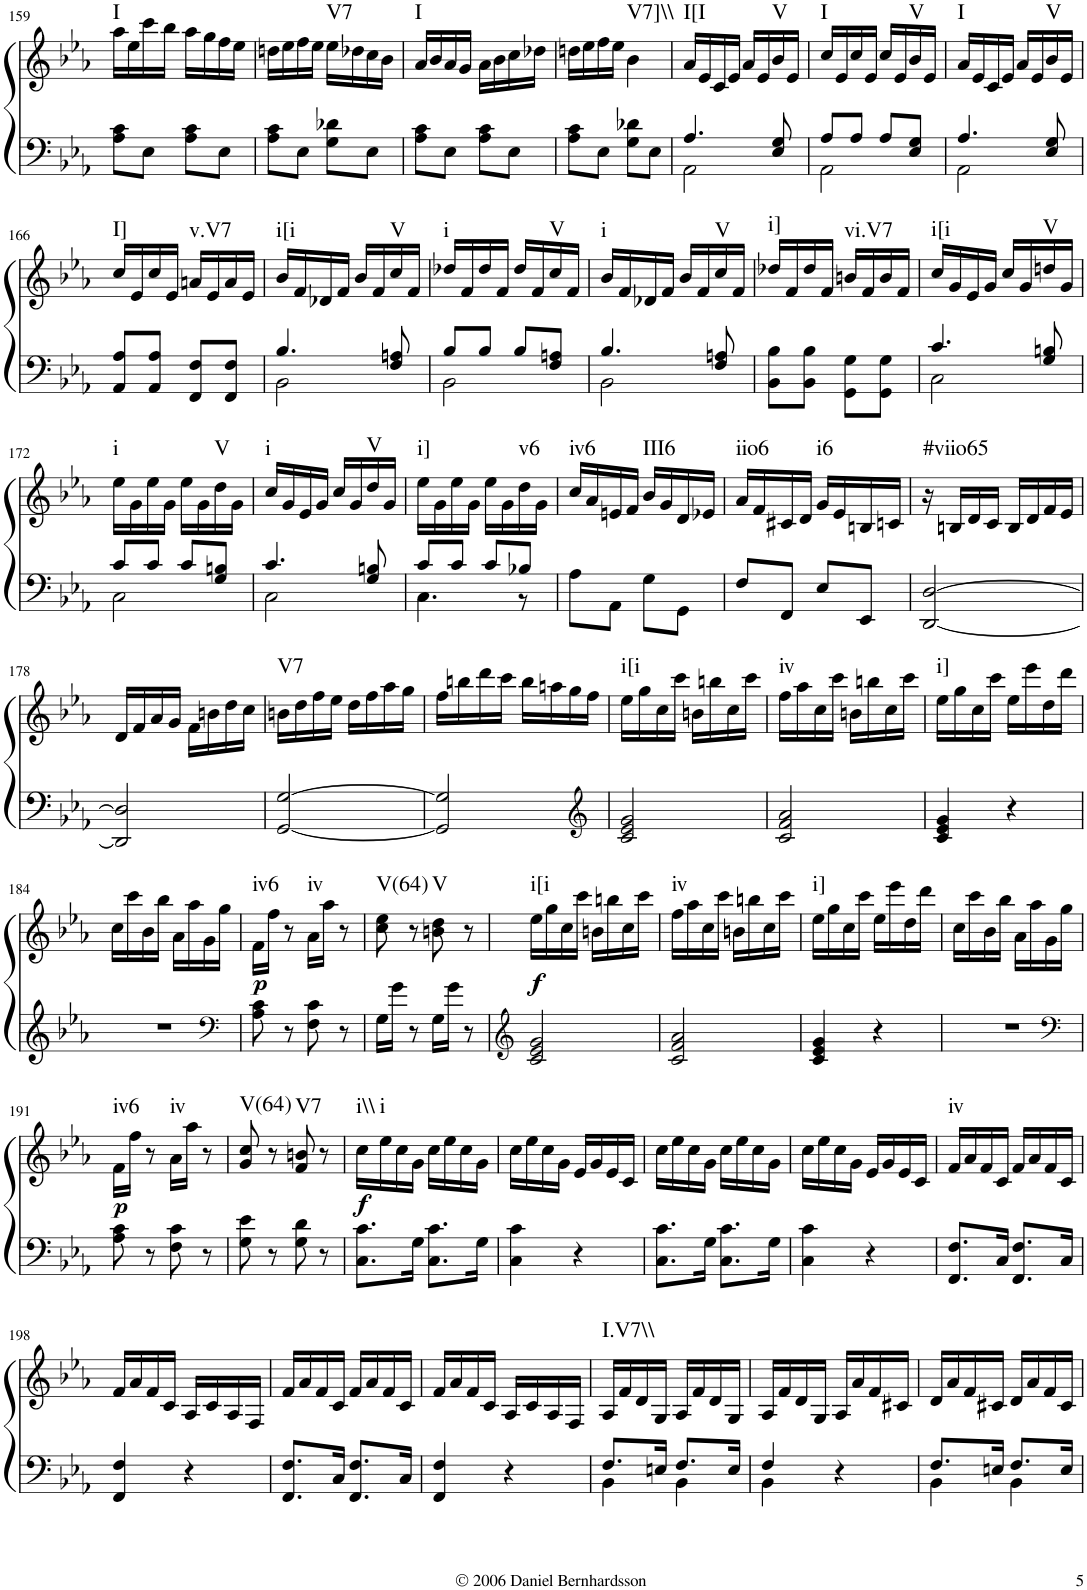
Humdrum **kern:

**kern	**kern	**dynam	**harte
*part1	*part1	*part1	*part1
*staff2	*staff1	*staff1/2	*
*I"Piano	*	*	*
*I'Pno.	*	*	*
!!LO:PB:g=z
*clefF4	*clefG2	*	*
*k[b-e-a-]	*k[b-e-a-]	*	*
*M2/4	*M2/4	*	*
=159	=159	=159	=159
!	!	!	!LO:H:kt=I
8A-\ 8c\L	16aa-\LL	.	N
.	16ee-\	.	.
8E-\J	16ccc\	.	.
.	16bb-\JJ	.	.
8A-\ 8c\L	16aa-\LL	.	.
.	16gg\	.	.
8E-\J	16ff\	.	.
.	16ee-\JJ	.	.
=160	=160	=160	=160
8A-\ 8c\L	16ddn\LL	.	.
.	16ee-\	.	.
8E-\J	16ff\	.	.
.	16ee-\JJ	.	.
!	!	!	!LO:H:kt=V7
8G\ 8d-X\L	16ee-\LL	.	N
.	16dd-X\	.	.
8E-\J	16cc\	.	.
.	16b-\JJ	.	.
=161	=161	=161	=161
!	!	!	!LO:H:kt=I
8A-\ 8c\L	16a-/LL	.	N
.	16b-/	.	.
8E-\J	16a-/	.	.
.	16g/JJ	.	.
8A-\ 8c\L	16a-\LL	.	.
.	16b-\	.	.
8E-\J	16cc\	.	.
.	16dd-X\JJ	.	.
=162	=162	=162	=162
8A-\ 8c\L	16ddn\LL	.	.
.	16ee-\	.	.
8E-\J	16ff\	.	.
.	16ee-\JJ	.	.
!	!	!	!LO:H:kt=V7]\\
8G\ 8d-X\L	4b-\	.	N
8E-\J	.	.	.
=163	=163	=163	=163
*^	*	*	*
!	!	!	!	!LO:H:kt=I[I
4.A-/	2AA-\	16a-/LL	.	N
.	.	16e-/	.	.
.	.	16c/	.	.
.	.	16e-/JJ	.	.
.	.	16a-/LL	.	.
.	.	16e-/	.	.
!	!	!	!	!LO:H:kt=V
8E-/ 8G/	.	16b-/	.	N
.	.	16e-/JJ	.	.
=164	=164	=164	=164	=164
!	!	!	!	!LO:H:kt=I
8A-/L	2AA-\	16cc/LL	.	N
.	.	16e-/	.	.
8A-/J	.	16cc/	.	.
.	.	16e-/JJ	.	.
8A-/L	.	16cc/LL	.	.
.	.	16e-/	.	.
!	!	!	!	!LO:H:kt=V
8E-/ 8G/J	.	16b-/	.	N
.	.	16e-/JJ	.	.
=165	=165	=165	=165	=165
!	!	!	!	!LO:H:kt=I
4.A-/	2AA-\	16a-/LL	.	N
.	.	16e-/	.	.
.	.	16c/	.	.
.	.	16e-/JJ	.	.
.	.	16a-/LL	.	.
.	.	16e-/	.	.
!	!	!	!	!LO:H:kt=V
8E-/ 8G/	.	16b-/	.	N
.	.	16e-/JJ	.	.
*v	*v	*	*	*
!!LO:LB:g=z
=166	=166	=166	=166
!	!	!	!LO:H:kt=I]
8AA-/ 8A-/L	16cc/LL	.	N
.	16e-/	.	.
8AA-/ 8A-/J	16cc/	.	.
.	16e-/JJ	.	.
!	!	!	!LO:H:kt=v.V7
8FF/ 8F/L	16an/LL	.	N
.	16e-/	.	.
8FF/ 8F/J	16a/	.	.
.	16e-/JJ	.	.
=167	=167	=167	=167
*^	*	*	*
!	!	!	!	!LO:H:kt=i[i
4.B-/	2BB-\	16b-/LL	.	N
.	.	16f/	.	.
.	.	16d-X/	.	.
.	.	16f/JJ	.	.
.	.	16b-/LL	.	.
.	.	16f/	.	.
!	!	!	!	!LO:H:kt=V
8F/ 8An/	.	16cc/	.	N
.	.	16f/JJ	.	.
=168	=168	=168	=168	=168
!	!	!	!	!LO:H:kt=i
8B-/L	2BB-\	16dd-X/LL	.	N
.	.	16f/	.	.
8B-/J	.	16dd-/	.	.
.	.	16f/JJ	.	.
8B-/L	.	16dd-/LL	.	.
.	.	16f/	.	.
!	!	!	!	!LO:H:kt=V
8F/ 8An/J	.	16cc/	.	N
.	.	16f/JJ	.	.
=169	=169	=169	=169	=169
!	!	!	!	!LO:H:kt=i
4.B-/	2BB-\	16b-/LL	.	N
.	.	16f/	.	.
.	.	16d-X/	.	.
.	.	16f/JJ	.	.
.	.	16b-/LL	.	.
.	.	16f/	.	.
!	!	!	!	!LO:H:kt=V
8F/ 8An/	.	16cc/	.	N
.	.	16f/JJ	.	.
*v	*v	*	*	*
=170	=170	=170	=170
!	!	!	!LO:H:kt=i]
8BB-\ 8B-\L	16dd-X/LL	.	N
.	16f/	.	.
8BB-\ 8B-\J	16dd-/	.	.
.	16f/JJ	.	.
!	!	!	!LO:H:kt=vi.V7
8GG\ 8G\L	16bn/LL	.	N
.	16f/	.	.
8GG\ 8G\J	16b/	.	.
.	16f/JJ	.	.
=171	=171	=171	=171
*^	*	*	*
!	!	!	!	!LO:H:kt=i[i
4.c/	2C\	16cc/LL	.	N
.	.	16g/	.	.
.	.	16e-/	.	.
.	.	16g/JJ	.	.
.	.	16cc/LL	.	.
.	.	16g/	.	.
!	!	!	!	!LO:H:kt=V
8G/ 8Bn/	.	16ddn/	.	N
.	.	16g/JJ	.	.
!!LO:LB:g=z
=172	=172	=172	=172	=172
!	!	!	!	!LO:H:kt=i
8c/L	2C\	16ee-\LL	.	N
.	.	16g\	.	.
8c/J	.	16ee-\	.	.
.	.	16g\JJ	.	.
8c/L	.	16ee-\LL	.	.
.	.	16g\	.	.
!	!	!	!	!LO:H:kt=V
8G/ 8Bn/J	.	16dd\	.	N
.	.	16g\JJ	.	.
=173	=173	=173	=173	=173
!	!	!	!	!LO:H:kt=i
4.c/	2C\	16cc/LL	.	N
.	.	16g/	.	.
.	.	16e-/	.	.
.	.	16g/JJ	.	.
.	.	16cc/LL	.	.
.	.	16g/	.	.
!	!	!	!	!LO:H:kt=V
8G/ 8Bn/	.	16dd/	.	N
.	.	16g/JJ	.	.
=174	=174	=174	=174	=174
!	!	!	!	!LO:H:kt=i]
8c/L	4.C\	16ee-\LL	.	N
.	.	16g\	.	.
8c/J	.	16ee-\	.	.
.	.	16g\JJ	.	.
8c/L	.	16ee-\LL	.	.
.	.	16g\	.	.
!	!	!	!	!LO:H:kt=v6
8B-X/J	8r	16dd\	.	N
.	.	16g\JJ	.	.
*v	*v	*	*	*
=175	=175	=175	=175
!	!	!	!LO:H:kt=iv6
8A-\L	16cc/LL	.	N
.	16a-/	.	.
8AA-\J	16en/	.	.
.	16f/JJ	.	.
!	!	!	!LO:H:kt=III6
8G\L	16b-/LL	.	N
.	16g/	.	.
8GG\J	16d/	.	.
.	16e-X/JJ	.	.
=176	=176	=176	=176
!	!	!	!LO:H:kt=iio6
8F/L	16a-/LL	.	N
.	16f/	.	.
8FF/J	16c#X/	.	.
.	16d/JJ	.	.
!	!	!	!LO:H:kt=i6
8E-/L	16g/LL	.	N
.	16e-/	.	.
8EE-/J	16Bn/	.	.
.	16cn/JJ	.	.
=177	=177	=177	=177
!	!	!	!LO:H:kt=#viio65
[2DD/ [2D/	16r	.	N
.	16Bn/LL	.	.
.	16d/	.	.
.	16c/JJ	.	.
.	16B/LL	.	.
.	16d/	.	.
.	16f/	.	.
.	16e-/JJ	.	.
!!LO:LB:g=z
=178	=178	=178	=178
2DD/] 2D/]	16d/LL	.	.
.	16f/	.	.
.	16a-/	.	.
.	16g/JJ	.	.
.	16f\LL	.	.
.	16bn\	.	.
.	16dd\	.	.
.	16cc\JJ	.	.
=179	=179	=179	=179
!	!	!	!LO:H:kt=V7
[2GG/ [2G/	16bn\LL	.	N
.	16dd\	.	.
.	16ff\	.	.
.	16ee-\JJ	.	.
.	16dd\LL	.	.
.	16ff\	.	.
.	16aa-\	.	.
.	16gg\JJ	.	.
=180	=180	=180	=180
2GG/] 2G/]	16ff\LL	.	.
.	16bbn\	.	.
.	16ddd\	.	.
.	16ccc\JJ	.	.
.	16bb\LL	.	.
.	16aan\	.	.
.	16gg\	.	.
*clefG2	*	*	*
.	16ff\JJ	.	.
=181	=181	=181	=181
!	!	!	!LO:H:kt=i[i
2c/ 2e-/ 2g/	16ee-\LL	.	N
.	16gg\	.	.
.	16cc\	.	.
.	16ccc\JJ	.	.
.	16bn\LL	.	.
.	16bbn\	.	.
.	16cc\	.	.
.	16ccc\JJ	.	.
=182	=182	=182	=182
!	!	!	!LO:H:kt=iv
2c/ 2f/ 2a-/	16ff\LL	.	N
.	16aa-\	.	.
.	16cc\	.	.
.	16ccc\JJ	.	.
.	16bn\LL	.	.
.	16bbn\	.	.
.	16cc\	.	.
.	16ccc\JJ	.	.
=183	=183	=183	=183
!	!	!	!LO:H:kt=i]
4c/ 4e-/ 4g/	16ee-\LL	.	N
.	16gg\	.	.
.	16cc\	.	.
.	16ccc\JJ	.	.
4r	16ee-\LL	.	.
.	16eee-\	.	.
.	16dd\	.	.
.	16ddd\JJ	.	.
!!LO:LB:g=z
=184	=184	=184	=184
2r	16cc\LL	.	.
.	16ccc\	.	.
.	16b-\	.	.
.	16bb-\JJ	.	.
.	16a-\LL	.	.
.	16aa-\	.	.
.	16g\	.	.
*clefF4	*	*	*
.	16gg\JJ	.	.
=185	=185	=185	=185
!	!	!LO:DY:b	!LO:H:kt=iv6
8A-\ 8c\	16f\LL	p	N
.	16ff\JJ	.	.
8r	8r	.	.
!	!	!	!LO:H:kt=iv
8F\ 8c\	16a-\LL	.	N
.	16aa-\JJ	.	.
8r	8r	.	.
=186	=186	=186	=186
!	!	!	!LO:H:kt=V(64)
16G\LL	8cc\ 8ee-\	.	N
16g\JJ	.	.	.
8r	8r	.	.
!	!	!	!LO:H:kt=V
16G\LL	8bn\ 8dd\	.	N
16g\JJ	.	.	.
8r	8r	.	.
=187	=187	=187	=187
*clefG2	*	*	*
!	!	!LO:DY:b	!LO:H:kt=i[i
2c/ 2e-/ 2g/	16ee-\LL	f	N
.	16gg\	.	.
.	16cc\	.	.
.	16ccc\JJ	.	.
.	16bn\LL	.	.
.	16bbn\	.	.
.	16cc\	.	.
.	16ccc\JJ	.	.
=188	=188	=188	=188
!	!	!	!LO:H:kt=iv
2c/ 2f/ 2a-/	16ff\LL	.	N
.	16aa-\	.	.
.	16cc\	.	.
.	16ccc\JJ	.	.
.	16bn\LL	.	.
.	16bbn\	.	.
.	16cc\	.	.
.	16ccc\JJ	.	.
=189	=189	=189	=189
!	!	!	!LO:H:kt=i]
4c/ 4e-/ 4g/	16ee-\LL	.	N
.	16gg\	.	.
.	16cc\	.	.
.	16ccc\JJ	.	.
4r	16ee-\LL	.	.
.	16eee-\	.	.
.	16dd\	.	.
.	16ddd\JJ	.	.
=190	=190	=190	=190
2r	16cc\LL	.	.
.	16ccc\	.	.
.	16b-\	.	.
.	16bb-\JJ	.	.
.	16a-\LL	.	.
.	16aa-\	.	.
.	16g\	.	.
*clefF4	*	*	*
.	16gg\JJ	.	.
!!LO:LB:g=z
=191	=191	=191	=191
!	!	!LO:DY:b	!LO:H:kt=iv6
8A-\ 8c\	16f\LL	p	N
.	16ff\JJ	.	.
8r	8r	.	.
!	!	!	!LO:H:kt=iv
8F\ 8c\	16a-\LL	.	N
.	16aa-\JJ	.	.
8r	8r	.	.
=192	=192	=192	=192
!	!	!	!LO:H:kt=V(64)
8G\ 8e-\	8g/ 8cc/	.	N
8r	8r	.	.
!	!	!	!LO:H:kt=V7
8G\ 8d\	8f/ 8bn/	.	N
8r	8r	.	.
=193	=193	=193	=193
!	!	!LO:DY:b	!LO:H:kt=i\\
8.C\ 8.c\L	16cc\LL	f	N
!	!	!	!LO:H:kt=i
.	16ee-\	.	N
.	16cc\	.	.
16G\Jk	16g\JJ	.	.
8.C\ 8.c\L	16cc\LL	.	.
.	16ee-\	.	.
.	16cc\	.	.
16G\Jk	16g\JJ	.	.
=194	=194	=194	=194
4C\ 4c\	16cc\LL	.	.
.	16ee-\	.	.
.	16cc\	.	.
.	16g\JJ	.	.
4r	16e-/LL	.	.
.	16g/	.	.
.	16e-/	.	.
.	16c/JJ	.	.
=195	=195	=195	=195
8.C\ 8.c\L	16cc\LL	.	.
.	16ee-\	.	.
.	16cc\	.	.
16G\Jk	16g\JJ	.	.
8.C\ 8.c\L	16cc\LL	.	.
.	16ee-\	.	.
.	16cc\	.	.
16G\Jk	16g\JJ	.	.
=196	=196	=196	=196
4C\ 4c\	16cc\LL	.	.
.	16ee-\	.	.
.	16cc\	.	.
.	16g\JJ	.	.
4r	16e-/LL	.	.
.	16g/	.	.
.	16e-/	.	.
.	16c/JJ	.	.
=197	=197	=197	=197
!	!	!	!LO:H:kt=iv
8.FF/ 8.F/L	16f/LL	.	N
.	16a-/	.	.
.	16f/	.	.
16C/Jk	16c/JJ	.	.
8.FF/ 8.F/L	16f/LL	.	.
.	16a-/	.	.
.	16f/	.	.
16C/Jk	16c/JJ	.	.
!!LO:LB:g=z
=198	=198	=198	=198
4FF/ 4F/	16f/LL	.	.
.	16a-/	.	.
.	16f/	.	.
.	16c/JJ	.	.
4r	16A-/LL	.	.
.	16c/	.	.
.	16A-/	.	.
.	16F/JJ	.	.
=199	=199	=199	=199
8.FF/ 8.F/L	16f/LL	.	.
.	16a-/	.	.
.	16f/	.	.
16C/Jk	16c/JJ	.	.
8.FF/ 8.F/L	16f/LL	.	.
.	16a-/	.	.
.	16f/	.	.
16C/Jk	16c/JJ	.	.
=200	=200	=200	=200
4FF/ 4F/	16f/LL	.	.
.	16a-/	.	.
.	16f/	.	.
.	16c/JJ	.	.
4r	16A-/LL	.	.
.	16c/	.	.
.	16A-/	.	.
.	16F/JJ	.	.
=201	=201	=201	=201
*^	*	*	*
!	!	!	!	!LO:H:kt=I.V7\\
8.F/L	4BB-\	16A-/LL	.	N
.	.	16f/	.	.
.	.	16d/	.	.
16En/Jk	.	16G/JJ	.	.
8.F/L	4BB-\	16A-/LL	.	.
.	.	16f/	.	.
.	.	16d/	.	.
16E/Jk	.	16G/JJ	.	.
=202	=202	=202	=202	=202
4F/	4BB-\	16A-/LL	.	.
.	.	16f/	.	.
.	.	16d/	.	.
.	.	16G/JJ	.	.
4r	4ryy	16A-/LL	.	.
.	.	16a-/	.	.
.	.	16f/	.	.
.	.	16c#X/JJ	.	.
=203	=203	=203	=203	=203
8.F/L	4BB-\	16d/LL	.	.
.	.	16a-/	.	.
.	.	16f/	.	.
16En/Jk	.	16c#X/JJ	.	.
8.F/L	4BB-\	16d/LL	.	.
.	.	16a-/	.	.
.	.	16f/	.	.
16E/Jk	.	16c#/JJ	.	.
*v	*v	*	*	*
=	=	=	=
*-	*-	*-	*-
